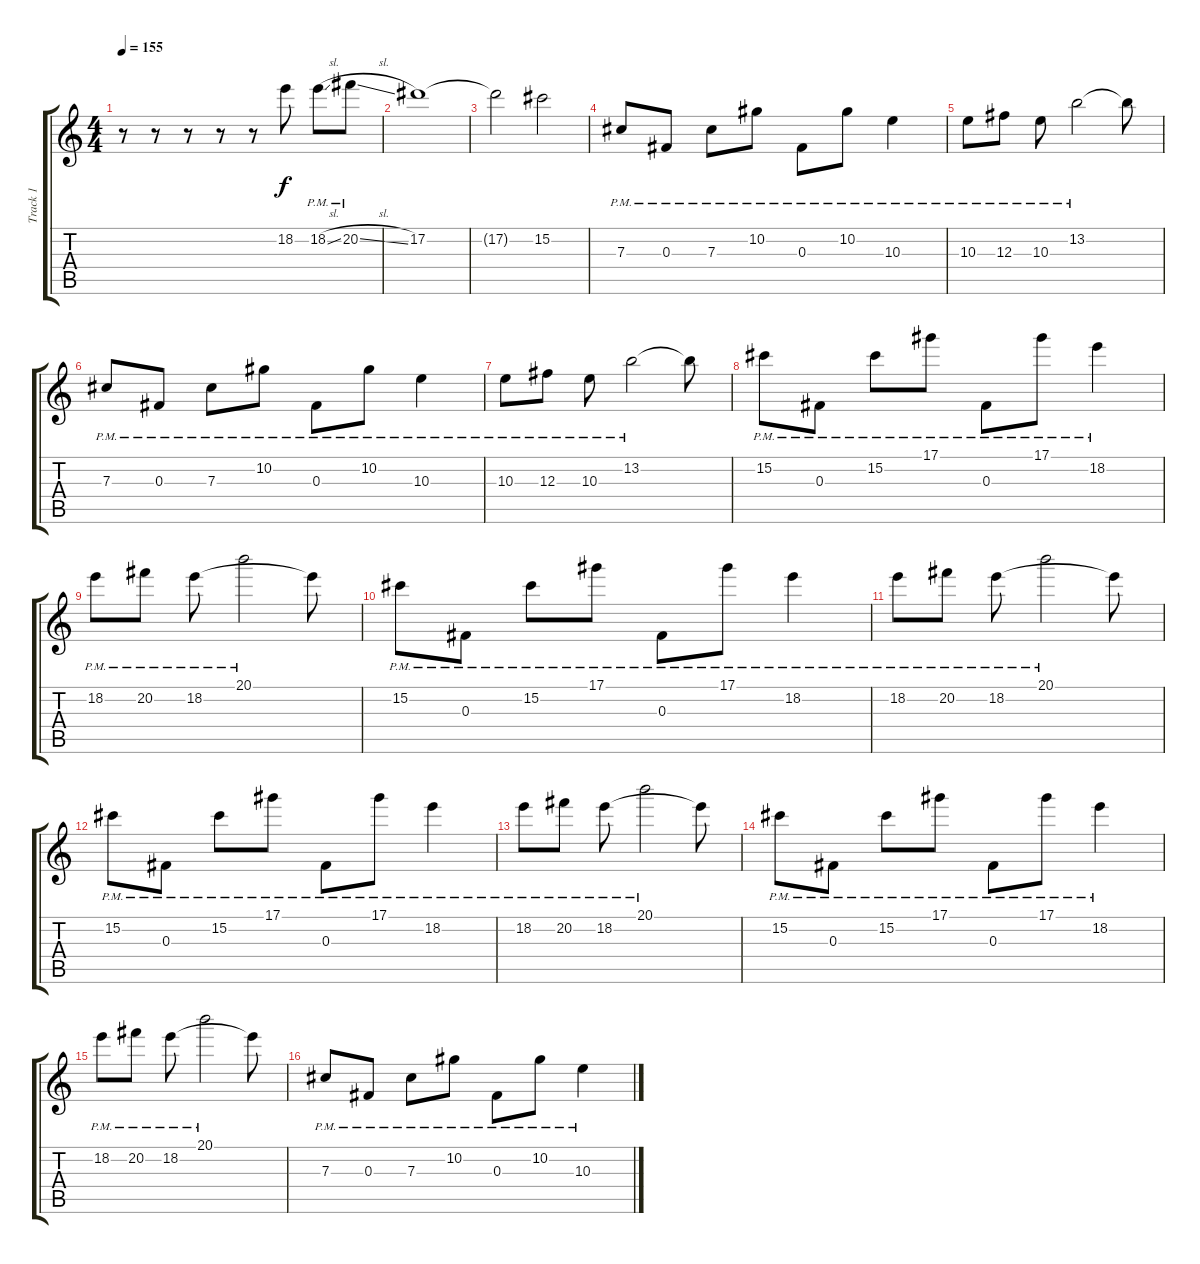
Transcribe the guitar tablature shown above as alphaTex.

\track ("Track 1" "Track 1") {instrument overdrivenguitar}
\staff {score tabs}
\tuning (Eb4 Bb3 Gb3 Db3 Ab2 Db2) {hide}
\ts (4 4)
\tempo 155
\clef g2
\ks c
r.8{dy f} r.8 r.8 r.8 r.8 18.2{t}.8 18.2{sl pm}.8 20.2{sl pm}.8 |
17.2.1 |
17.2{t}.2 15.2.2 |
7.3{pm}.8 0.3{pm}.8 7.3{pm}.8 10.2{pm}.8 0.3{pm}.8 10.2{pm}.8 10.3{pm}.4 |
10.3{pm}.8 12.3{pm}.8 10.3{pm}.8 13.2{pm}.2 13.2{t}.8 |
7.3{pm}.8 0.3{pm}.8 7.3{pm}.8 10.2{pm}.8 0.3{pm}.8 10.2{pm}.8 10.3{pm}.4 |
10.3{pm}.8 12.3{pm}.8 10.3{pm}.8 13.2{pm}.2 13.2{t}.8 |
15.2{pm}.8 0.3{pm}.8 15.2{pm}.8 17.1{pm}.8 0.3{pm}.8 17.1{pm}.8 18.2{pm}.4 |
18.2{pm}.8 20.2{pm}.8 18.2{pm}.8 20.1{pm}.2 18.2{t}.8 |
15.2{pm}.8 0.3{pm}.8 15.2{pm}.8 17.1{pm}.8 0.3{pm}.8 17.1{pm}.8 18.2{pm}.4 |
18.2{pm}.8 20.2{pm}.8 18.2{pm}.8 20.1{pm}.2 18.2{t}.8 |
15.2{pm}.8 0.3{pm}.8 15.2{pm}.8 17.1{pm}.8 0.3{pm}.8 17.1{pm}.8 18.2{pm}.4 |
18.2{pm}.8 20.2{pm}.8 18.2{pm}.8 20.1{pm}.2 18.2{t}.8 |
15.2{pm}.8 0.3{pm}.8 15.2{pm}.8 17.1{pm}.8 0.3{pm}.8 17.1{pm}.8 18.2{pm}.4 |
18.2{pm}.8 20.2{pm}.8 18.2{pm}.8 20.1{pm}.2 18.2{t}.8 |
7.3{pm}.8 0.3{pm}.8 7.3{pm}.8 10.2{pm}.8 0.3{pm}.8 10.2{pm}.8 10.3{pm}.4
